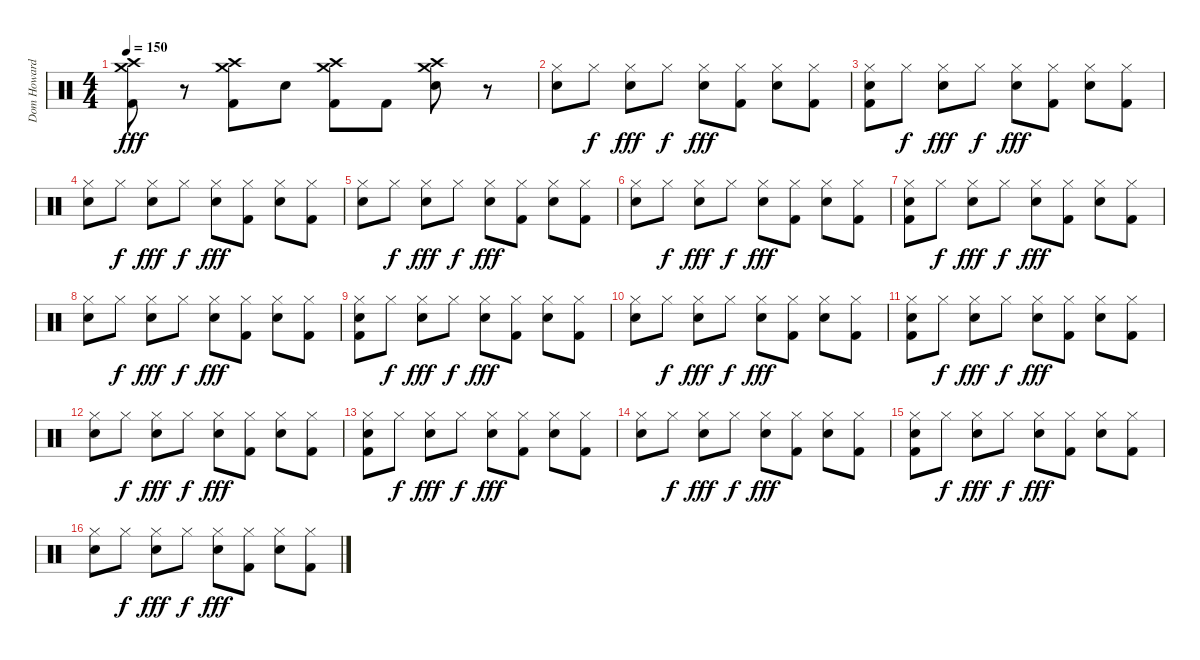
\track ("Dom Howard" "Dom Howard") {instrument percussion}
\staff {score}
\articulation defaults
\ts (4 4)
\tempo 150
\clef neutral
\ks c
("Crash medium (hit)" "Crash high (hit)" "Kick (hit) 2").8{dy fff} r.8 ("Crash medium (hit)" "Crash high (hit)" "Kick (hit) 2").8 "Electric Snare (hit)".8 ("Crash medium (hit)" "Crash high (hit)" "Kick (hit) 2").8 "Kick (hit) 2".8 ("Crash medium (hit)" "Crash high (hit)" "Electric Snare (hit)").8 r.8 |
("Hi-Hat (closed)" "Electric Snare (hit)").8 "Hi-Hat (closed)".8{dy f} ("Hi-Hat (closed)" "Electric Snare (hit)").8{dy fff} "Hi-Hat (closed)".8{dy f} ("Hi-Hat (closed)" "Electric Snare (hit)").8{dy fff} ("Hi-Hat (closed)" "Kick (hit) 2").8 ("Hi-Hat (closed)" "Electric Snare (hit)").8 ("Hi-Hat (closed)" "Kick (hit) 2").8 |
("Hi-Hat (closed)" "Electric Snare (hit)" "Kick (hit) 2").8 "Hi-Hat (closed)".8{dy f} ("Hi-Hat (closed)" "Electric Snare (hit)").8{dy fff} "Hi-Hat (closed)".8{dy f} ("Hi-Hat (closed)" "Electric Snare (hit)").8{dy fff} ("Hi-Hat (closed)" "Kick (hit) 2").8 ("Hi-Hat (closed)" "Electric Snare (hit)").8 ("Hi-Hat (closed)" "Kick (hit) 2").8 |
("Hi-Hat (closed)" "Electric Snare (hit)").8 "Hi-Hat (closed)".8{dy f} ("Hi-Hat (closed)" "Electric Snare (hit)").8{dy fff} "Hi-Hat (closed)".8{dy f} ("Hi-Hat (closed)" "Electric Snare (hit)").8{dy fff} ("Hi-Hat (closed)" "Kick (hit) 2").8 ("Hi-Hat (closed)" "Electric Snare (hit)").8 ("Hi-Hat (closed)" "Kick (hit) 2").8 |
("Hi-Hat (closed)" "Electric Snare (hit)").8 "Hi-Hat (closed)".8{dy f} ("Hi-Hat (closed)" "Electric Snare (hit)").8{dy fff} "Hi-Hat (closed)".8{dy f} ("Hi-Hat (closed)" "Electric Snare (hit)").8{dy fff} ("Hi-Hat (closed)" "Kick (hit) 2").8 ("Hi-Hat (closed)" "Electric Snare (hit)").8 ("Hi-Hat (closed)" "Kick (hit) 2").8 |
("Hi-Hat (closed)" "Electric Snare (hit)").8 "Hi-Hat (closed)".8{dy f} ("Hi-Hat (closed)" "Electric Snare (hit)").8{dy fff} "Hi-Hat (closed)".8{dy f} ("Hi-Hat (closed)" "Electric Snare (hit)").8{dy fff} ("Hi-Hat (closed)" "Kick (hit) 2").8 ("Hi-Hat (closed)" "Electric Snare (hit)").8 ("Hi-Hat (closed)" "Kick (hit) 2").8 |
("Hi-Hat (closed)" "Electric Snare (hit)" "Kick (hit) 2").8 "Hi-Hat (closed)".8{dy f} ("Hi-Hat (closed)" "Electric Snare (hit)").8{dy fff} "Hi-Hat (closed)".8{dy f} ("Hi-Hat (closed)" "Electric Snare (hit)").8{dy fff} ("Hi-Hat (closed)" "Kick (hit) 2").8 ("Hi-Hat (closed)" "Electric Snare (hit)").8 ("Hi-Hat (closed)" "Kick (hit) 2").8 |
("Hi-Hat (closed)" "Electric Snare (hit)").8 "Hi-Hat (closed)".8{dy f} ("Hi-Hat (closed)" "Electric Snare (hit)").8{dy fff} "Hi-Hat (closed)".8{dy f} ("Hi-Hat (closed)" "Electric Snare (hit)").8{dy fff} ("Hi-Hat (closed)" "Kick (hit) 2").8 ("Hi-Hat (closed)" "Electric Snare (hit)").8 ("Hi-Hat (closed)" "Kick (hit) 2").8 |
("Hi-Hat (closed)" "Electric Snare (hit)" "Kick (hit) 2").8 "Hi-Hat (closed)".8{dy f} ("Hi-Hat (closed)" "Electric Snare (hit)").8{dy fff} "Hi-Hat (closed)".8{dy f} ("Hi-Hat (closed)" "Electric Snare (hit)").8{dy fff} ("Hi-Hat (closed)" "Kick (hit) 2").8 ("Hi-Hat (closed)" "Electric Snare (hit)").8 ("Hi-Hat (closed)" "Kick (hit) 2").8 |
("Hi-Hat (closed)" "Electric Snare (hit)").8 "Hi-Hat (closed)".8{dy f} ("Hi-Hat (closed)" "Electric Snare (hit)").8{dy fff} "Hi-Hat (closed)".8{dy f} ("Hi-Hat (closed)" "Electric Snare (hit)").8{dy fff} ("Hi-Hat (closed)" "Kick (hit) 2").8 ("Hi-Hat (closed)" "Electric Snare (hit)").8 ("Hi-Hat (closed)" "Kick (hit) 2").8 |
("Hi-Hat (closed)" "Electric Snare (hit)" "Kick (hit) 2").8 "Hi-Hat (closed)".8{dy f} ("Hi-Hat (closed)" "Electric Snare (hit)").8{dy fff} "Hi-Hat (closed)".8{dy f} ("Hi-Hat (closed)" "Electric Snare (hit)").8{dy fff} ("Hi-Hat (closed)" "Kick (hit) 2").8 ("Hi-Hat (closed)" "Electric Snare (hit)").8 ("Hi-Hat (closed)" "Kick (hit) 2").8 |
("Hi-Hat (closed)" "Electric Snare (hit)").8 "Hi-Hat (closed)".8{dy f} ("Hi-Hat (closed)" "Electric Snare (hit)").8{dy fff} "Hi-Hat (closed)".8{dy f} ("Hi-Hat (closed)" "Electric Snare (hit)").8{dy fff} ("Hi-Hat (closed)" "Kick (hit) 2").8 ("Hi-Hat (closed)" "Electric Snare (hit)").8 ("Hi-Hat (closed)" "Kick (hit) 2").8 |
("Hi-Hat (closed)" "Electric Snare (hit)" "Kick (hit) 2").8 "Hi-Hat (closed)".8{dy f} ("Hi-Hat (closed)" "Electric Snare (hit)").8{dy fff} "Hi-Hat (closed)".8{dy f} ("Hi-Hat (closed)" "Electric Snare (hit)").8{dy fff} ("Hi-Hat (closed)" "Kick (hit) 2").8 ("Hi-Hat (closed)" "Electric Snare (hit)").8 ("Hi-Hat (closed)" "Kick (hit) 2").8 |
("Hi-Hat (closed)" "Electric Snare (hit)").8 "Hi-Hat (closed)".8{dy f} ("Hi-Hat (closed)" "Electric Snare (hit)").8{dy fff} "Hi-Hat (closed)".8{dy f} ("Hi-Hat (closed)" "Electric Snare (hit)").8{dy fff} ("Hi-Hat (closed)" "Kick (hit) 2").8 ("Hi-Hat (closed)" "Electric Snare (hit)").8 ("Hi-Hat (closed)" "Kick (hit) 2").8 |
("Hi-Hat (closed)" "Electric Snare (hit)" "Kick (hit) 2").8 "Hi-Hat (closed)".8{dy f} ("Hi-Hat (closed)" "Electric Snare (hit)").8{dy fff} "Hi-Hat (closed)".8{dy f} ("Hi-Hat (closed)" "Electric Snare (hit)").8{dy fff} ("Hi-Hat (closed)" "Kick (hit) 2").8 ("Hi-Hat (closed)" "Electric Snare (hit)").8 ("Hi-Hat (closed)" "Kick (hit) 2").8 |
("Hi-Hat (closed)" "Electric Snare (hit)").8 "Hi-Hat (closed)".8{dy f} ("Hi-Hat (closed)" "Electric Snare (hit)").8{dy fff} "Hi-Hat (closed)".8{dy f} ("Hi-Hat (closed)" "Electric Snare (hit)").8{dy fff} ("Hi-Hat (closed)" "Kick (hit) 2").8 ("Hi-Hat (closed)" "Electric Snare (hit)").8 ("Hi-Hat (closed)" "Kick (hit) 2").8
